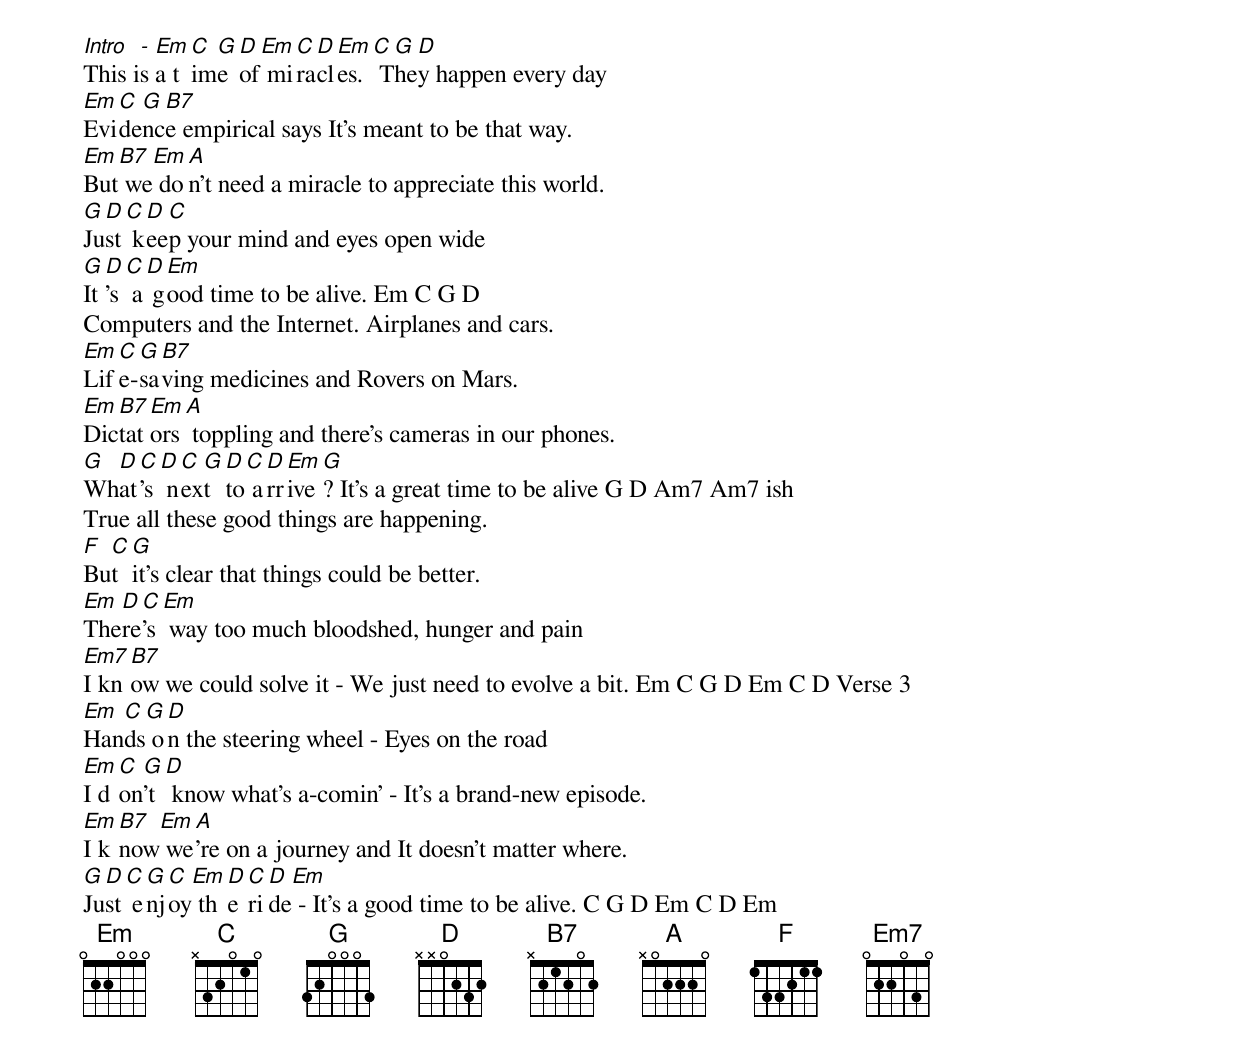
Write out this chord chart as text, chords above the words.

Intro - Em C G D Em C D Em C G D
This is a time of miracles. They happen every day
Em C G B7
Evidence empirical says It's meant to be that way.
Em B7 Em A
But we don't need a miracle to appreciate this world.
G D C D C
Just keep your mind and eyes open wide
G D C D Em
It's a good time to be alive. Em C G D
Computers and the Internet. Airplanes and cars.
Em C G B7
Life-saving medicines and Rovers on Mars.
Em B7 Em A
Dictators toppling and there's cameras in our phones.
G D C D C G D C D Em G
What's next to arrive? It's a great time to be alive G D Am7 Am7 ish
True all these good things are happening.
F C G
But it's clear that things could be better.
Em D C Em
There's way too much bloodshed, hunger and pain
Em7 B7
I know we could solve it - We just need to evolve a bit. Em C G D Em C D Verse 3
Em C G D
Hands on the steering wheel - Eyes on the road
Em C G D
I don't know what's a-comin' - It's a brand-new episode.
Em B7 Em A
I know we're on a journey and It doesn't matter where.
G D C G C Em D C D Em
Just enjoy the ride - It's a good time to be alive. C G D Em C D Em
